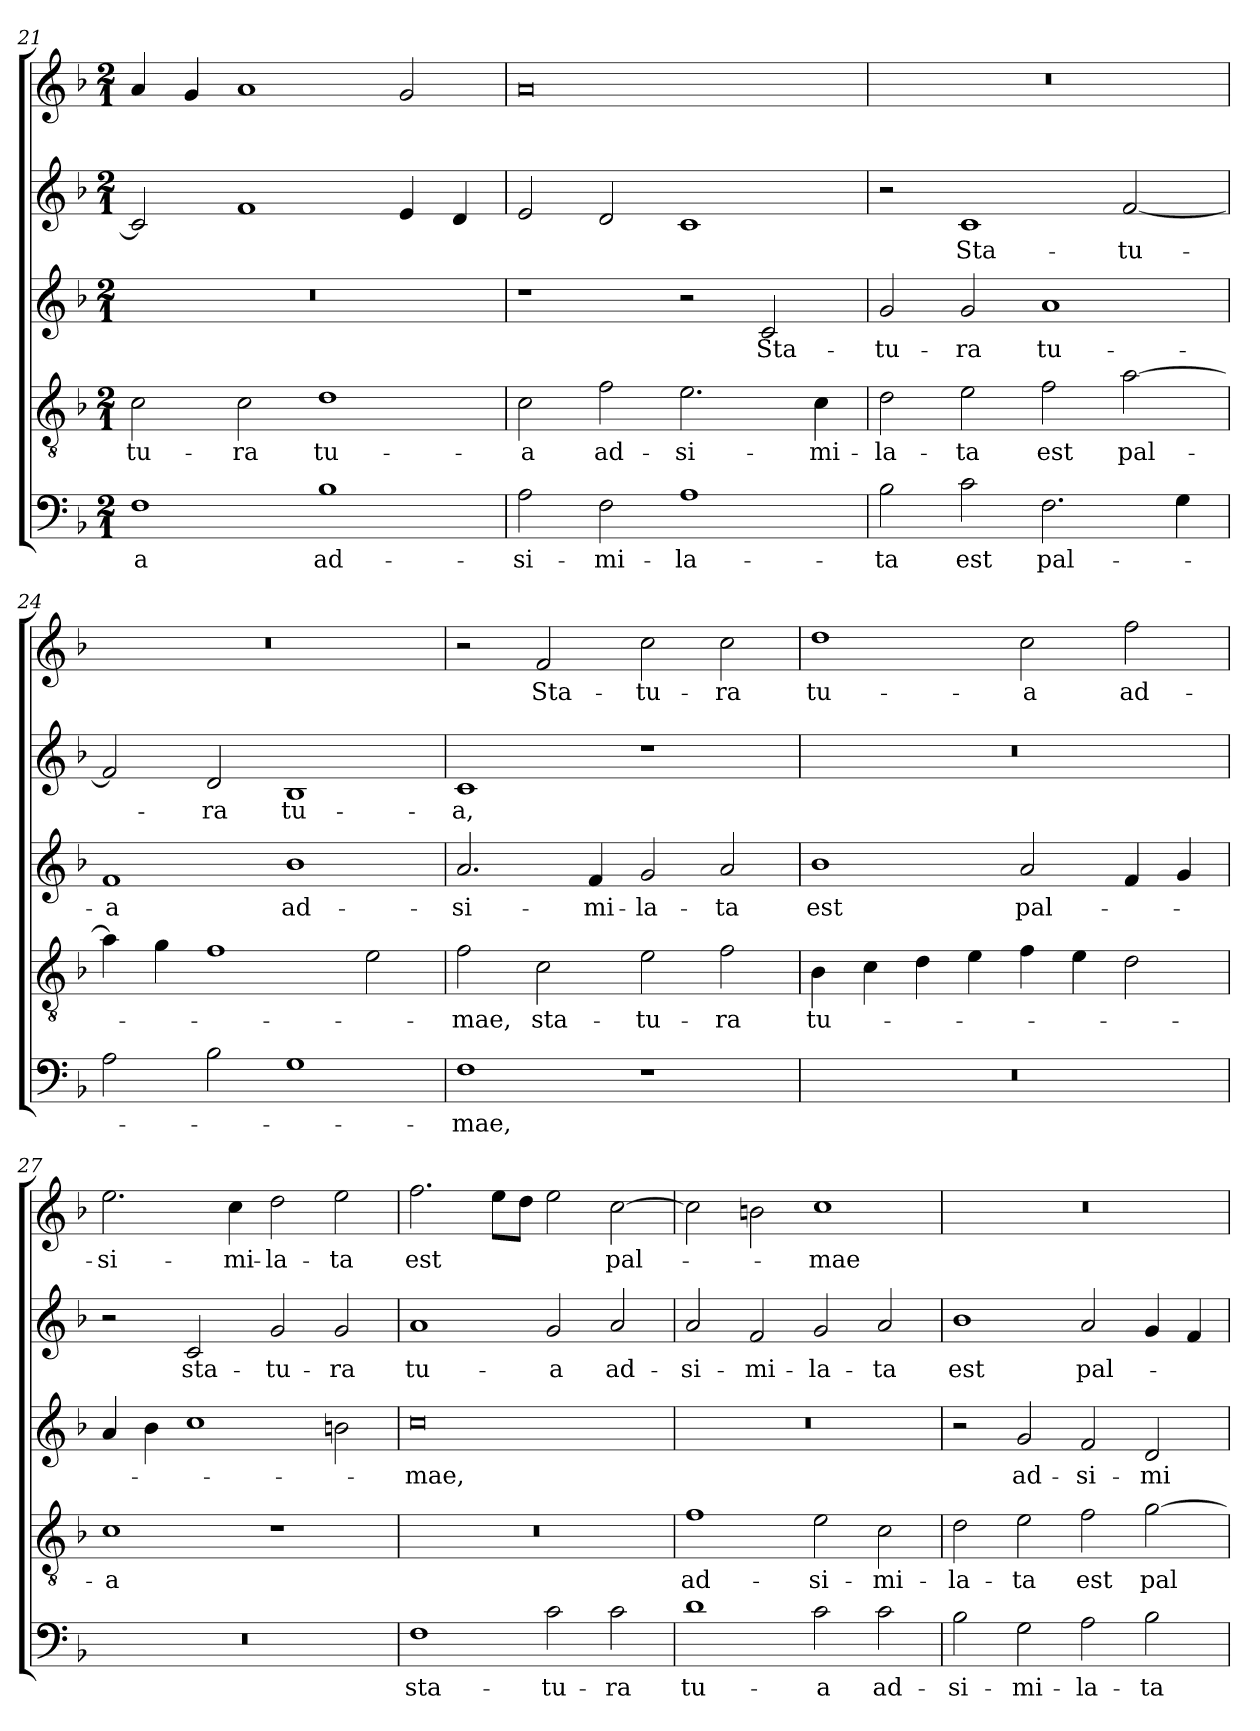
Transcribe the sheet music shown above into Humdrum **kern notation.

**kern	**text	**kern	**text	**kern	**text	**kern	**text	**kern	**text
*part5	*part5	*part4	*part4	*part3	*part3	*part2	*part2	*part1	*part1
*staff5	*staff5	*staff4	*staff4	*staff3	*staff3	*staff2	*staff2	*staff1	*staff1
*clefF4	*	*clefGv2	*	*clefG2	*	*clefG2	*	*clefG2	*
*k[b-]	*	*k[b-]	*	*k[b-]	*	*k[b-]	*	*k[b-]	*
*F:	*	*F:	*	*F:	*	*F:	*	*F:	*
*M2/1	*	*M2/1	*	*M2/1	*	*M2/1	*	*M2/1	*
=21	=21	=21	=21	=21	=21	=21	=21	=21	=21
!	!LO:LY:b	!	!LO:LY:b	!	!	!	!	!	!
1F	-a	2c\	-tu-	0r	.	2c/]	.	4a/	.
.	.	.	.	.	.	.	.	4g/	.
!	!	!	!LO:LY:b	!	!	!	!	!	!
.	.	2c\	-ra	.	.	1f	.	1a	.
!	!LO:LY:b	!	!LO:LY:b	!	!	!	!	!	!
1B-	ad-	1d	tu-	.	.	.	.	.	.
.	.	.	.	.	.	4e/	.	2g/	.
.	.	.	.	.	.	4d/	.	.	.
=22	=22	=22	=22	=22	=22	=22	=22	=22	=22
!	!LO:LY:b	!	!LO:LY:b	!	!	!	!	!	!
2A\	-si-	2c\	-a	1r	.	2e/	.	0a	.
!	!LO:LY:b	!	!LO:LY:b	!	!	!	!	!	!
2F\	-mi-	2f\	ad-	.	.	2d/	.	.	.
!	!LO:LY:b	!	!LO:LY:b	!	!	!	!	!	!
1A	-la-	2.e\	-si-	2r	.	1c	.	.	.
!	!	!	!	!	!LO:LY:b	!	!	!	!
.	.	.	.	2c/	Sta-	.	.	.	.
!	!	!	!LO:LY:b	!	!	!	!	!	!
.	.	4c\	-mi-	.	.	.	.	.	.
=23	=23	=23	=23	=23	=23	=23	=23	=23	=23
!	!LO:LY:b	!	!LO:LY:b	!	!LO:LY:b	!	!	!	!
2B-\	-ta	2d\	-la-	2g/	-tu-	2r	.	0r	.
!	!LO:LY:b	!	!LO:LY:b	!	!LO:LY:b	!	!LO:LY:b	!	!
2c\	est	2e\	-ta	2g/	-ra	1c	Sta-	.	.
!	!LO:LY:b	!	!LO:LY:b	!	!LO:LY:b	!	!	!	!
2.F\	pal-	2f\	est	1a	tu-	.	.	.	.
!	!	!	!LO:LY:b	!	!	!	!LO:LY:b	!	!
.	.	[2a\	pal-	.	.	[2f/	-tu-	.	.
4G\	.	.	.	.	.	.	.	.	.
=24	=24	=24	=24	=24	=24	=24	=24	=24	=24
!	!	!	!	!	!LO:LY:b	!	!	!	!
2A\	.	4a\]	.	1f	-a	2f/]	.	0r	.
.	.	4g\	.	.	.	.	.	.	.
!	!	!	!	!	!	!	!LO:LY:b	!	!
2B-\	.	1f	.	.	.	2d/	-ra	.	.
!	!	!	!	!	!LO:LY:b	!	!LO:LY:b	!	!
1G	.	.	.	1b-	ad-	1B-	tu-	.	.
.	.	2e\	.	.	.	.	.	.	.
!!LO:PB:g=z
=25	=25	=25	=25	=25	=25	=25	=25	=25	=25
!	!LO:LY:b	!	!LO:LY:b	!	!LO:LY:b	!	!LO:LY:b	!	!
1F	-mae,	2f\	-mae,	2.a/	-si-	1c	-a,	2r	.
!	!	!	!LO:LY:b	!	!	!	!	!	!LO:LY:b
.	.	2c\	sta-	.	.	.	.	2f/	Sta-
!	!	!	!	!	!LO:LY:b	!	!	!	!
.	.	.	.	4f/	-mi-	.	.	.	.
!	!	!	!LO:LY:b	!	!LO:LY:b	!	!	!	!LO:LY:b
1r	.	2e\	-tu-	2g/	-la-	1r	.	2cc\	-tu-
!	!	!	!LO:LY:b	!	!LO:LY:b	!	!	!	!LO:LY:b
.	.	2f\	-ra	2a/	-ta	.	.	2cc\	-ra
=26	=26	=26	=26	=26	=26	=26	=26	=26	=26
!	!	!	!LO:LY:b	!	!LO:LY:b	!	!	!	!LO:LY:b
0r	.	4B-\	tu-	1b-	est	0r	.	1dd	tu-
.	.	4c\	.	.	.	.	.	.	.
.	.	4d\	.	.	.	.	.	.	.
.	.	4e\	.	.	.	.	.	.	.
!	!	!	!	!	!LO:LY:b	!	!	!	!LO:LY:b
.	.	4f\	.	2a/	pal-	.	.	2cc\	-a
.	.	4e\	.	.	.	.	.	.	.
!	!	!	!	!	!	!	!	!	!LO:LY:b
.	.	2d\	.	4f/	.	.	.	2ff\	ad-
.	.	.	.	4g/	.	.	.	.	.
=27	=27	=27	=27	=27	=27	=27	=27	=27	=27
!	!	!	!LO:LY:b	!	!	!	!	!	!LO:LY:b
0r	.	1c	-a	4a/	.	2r	.	2.ee\	-si-
.	.	.	.	4b-\	.	.	.	.	.
!	!	!	!	!	!	!	!LO:LY:b	!	!
.	.	.	.	1cc	.	2c/	sta-	.	.
!	!	!	!	!	!	!	!	!	!LO:LY:b
.	.	.	.	.	.	.	.	4cc\	-mi-
!	!	!	!	!	!	!	!LO:LY:b	!	!LO:LY:b
.	.	1r	.	.	.	2g/	-tu-	2dd\	-la-
!	!	!	!	!	!	!	!LO:LY:b	!	!LO:LY:b
.	.	.	.	2bn\	.	2g/	-ra	2ee\	-ta
=28	=28	=28	=28	=28	=28	=28	=28	=28	=28
!	!LO:LY:b	!	!	!	!LO:LY:b	!	!LO:LY:b	!	!LO:LY:b
1F	sta-	0r	.	0cc	-mae,	1a	tu-	2.ff\	est
.	.	.	.	.	.	.	.	8ee\L	.
.	.	.	.	.	.	.	.	8dd\J	.
!	!LO:LY:b	!	!	!	!	!	!LO:LY:b	!	!
2c\	-tu-	.	.	.	.	2g/	-a	2ee\	.
!	!LO:LY:b	!	!	!	!	!	!LO:LY:b	!	!LO:LY:b
2c\	-ra	.	.	.	.	2a/	ad-	[2cc\	pal-
=29	=29	=29	=29	=29	=29	=29	=29	=29	=29
!	!LO:LY:b	!	!LO:LY:b	!	!	!	!LO:LY:b	!	!
1d	tu-	1f	ad-	0r	.	2a/	-si-	2cc\]	.
!	!	!	!	!	!	!	!LO:LY:b	!	!
.	.	.	.	.	.	2f/	-mi-	2bn\	.
!	!LO:LY:b	!	!LO:LY:b	!	!	!	!LO:LY:b	!	!LO:LY:b
2c\	-a	2e\	-si-	.	.	2g/	-la-	1cc	-mae
!	!LO:LY:b	!	!LO:LY:b	!	!	!	!LO:LY:b	!	!
2c\	ad-	2c\	-mi-	.	.	2a/	-ta	.	.
=30	=30	=30	=30	=30	=30	=30	=30	=30	=30
!	!LO:LY:b	!	!LO:LY:b	!	!	!	!LO:LY:b	!	!
2B-\	-si-	2d\	-la-	2r	.	1b-	est	0r	.
!	!LO:LY:b	!	!LO:LY:b	!	!LO:LY:b	!	!	!	!
2G\	-mi-	2e\	-ta	2g/	ad-	.	.	.	.
!	!LO:LY:b	!	!LO:LY:b	!	!LO:LY:b	!	!LO:LY:b	!	!
2A\	-la-	2f\	est	2f/	-si-	2a/	pal-	.	.
!	!LO:LY:b	!	!LO:LY:b	!	!LO:LY:b	!	!	!	!
2B-\	-ta	[2g\	pal-	2d/	-mi-	4g/	.	.	.
.	.	.	.	.	.	4f/	.	.	.
=	=	=	=	=	=	=	=	=	=
*-	*-	*-	*-	*-	*-	*-	*-	*-	*-
